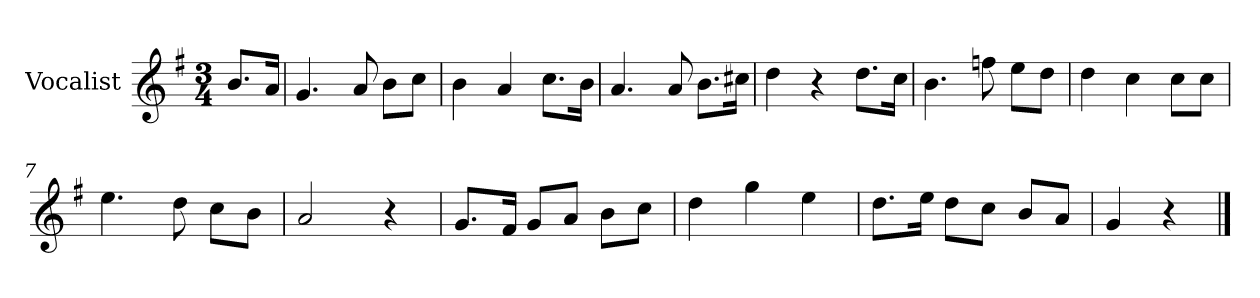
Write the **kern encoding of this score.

**kern
*part1
*staff1
*I"Vocalist
*k[f#]
*G:
*M3/4
=
8.bL
16aJk
=1
4.g
8a
8bL
8ccJ
=2
4b
4a
8.ccL
16bJk
=3
4.a
8a
8.bL
16cc#XJk
=4
4dd
4r
8.ddL
16ccJk
=5
4.b
8ffn
8eeL
8ddJ
=6
4dd
4cc
8ccL
8ccJ
=7
4.ee
8dd
8ccL
8bJ
=8
2a
4r
=9
8.gL
16f#Jk
8gL
8aJ
8bL
8ccJ
=10
4dd
4gg
4ee
=11
8.ddL
16eeJk
8ddL
8ccJ
8bL
8aJ
=12
4g
4r
==
*-
